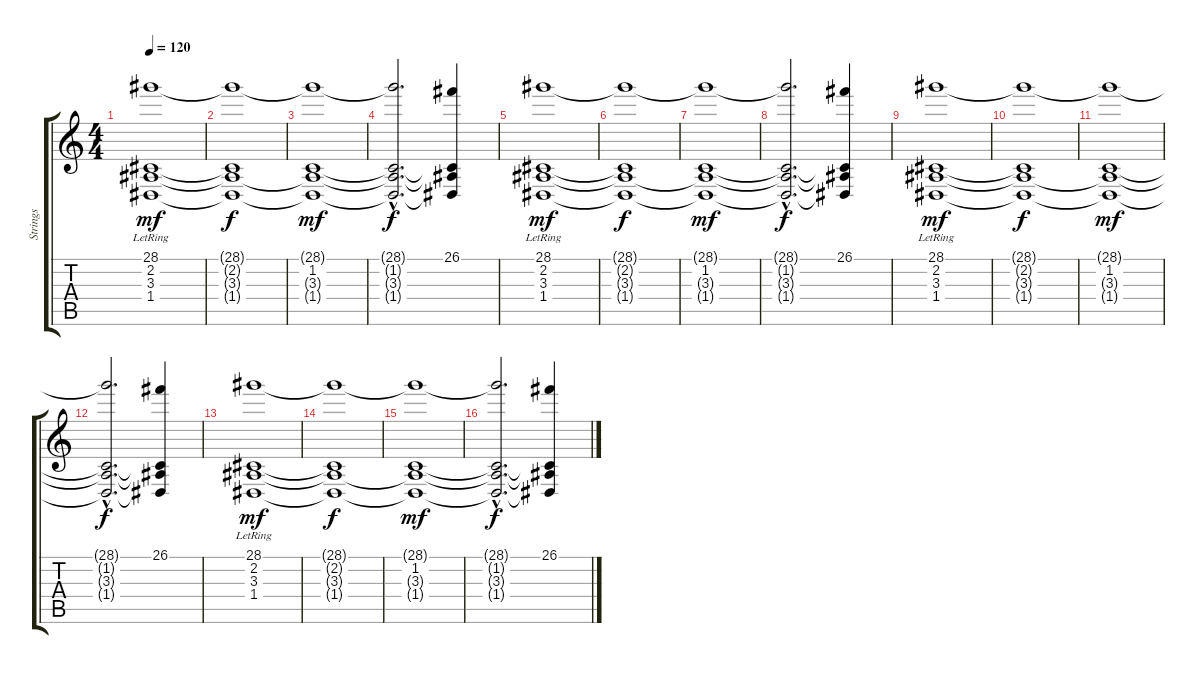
\track ("Strings" "Strings") {instrument synthstrings1}
\staff {score tabs}
\tuning (E4 B3 G3 D3 A2 E2) {hide}
\ts (4 4)
\tempo 120
\clef g2
\ks c
(28.1{lr} 2.2 3.3 1.4).1{dy mf instrument synthstrings1} |
(28.1{t} 2.2{t} 3.3{t} 1.4{t}).1{dy f} |
(28.1{t} 1.2 3.3{t} 1.4{t}).1{dy mf} |
(28.1{hac t} 1.2{hac t} 3.3{hac t} 1.4{hac t}).2{d dy f} (26.1 1.2{t} 3.3{t} 1.4{t}).4 |
(28.1{lr} 2.2 3.3 1.4).1{dy mf} |
(28.1{t} 2.2{t} 3.3{t} 1.4{t}).1{dy f} |
(28.1{t} 1.2 3.3{t} 1.4{t}).1{dy mf} |
(28.1{hac t} 1.2{hac t} 3.3{hac t} 1.4{hac t}).2{d dy f} (26.1 1.2{t} 3.3{t} 1.4{t}).4 |
(28.1{lr} 2.2 3.3 1.4).1{dy mf} |
(28.1{t} 2.2{t} 3.3{t} 1.4{t}).1{dy f} |
(28.1{t} 1.2 3.3{t} 1.4{t}).1{dy mf} |
(28.1{hac t} 1.2{hac t} 3.3{hac t} 1.4{hac t}).2{d dy f} (26.1 1.2{t} 3.3{t} 1.4{t}).4 |
(28.1{lr} 2.2 3.3 1.4).1{dy mf} |
(28.1{t} 2.2{t} 3.3{t} 1.4{t}).1{dy f} |
(28.1{t} 1.2 3.3{t} 1.4{t}).1{dy mf} |
(28.1{hac t} 1.2{hac t} 3.3{hac t} 1.4{hac t}).2{d dy f} (26.1 1.2{t} 3.3{t} 1.4{t}).4
